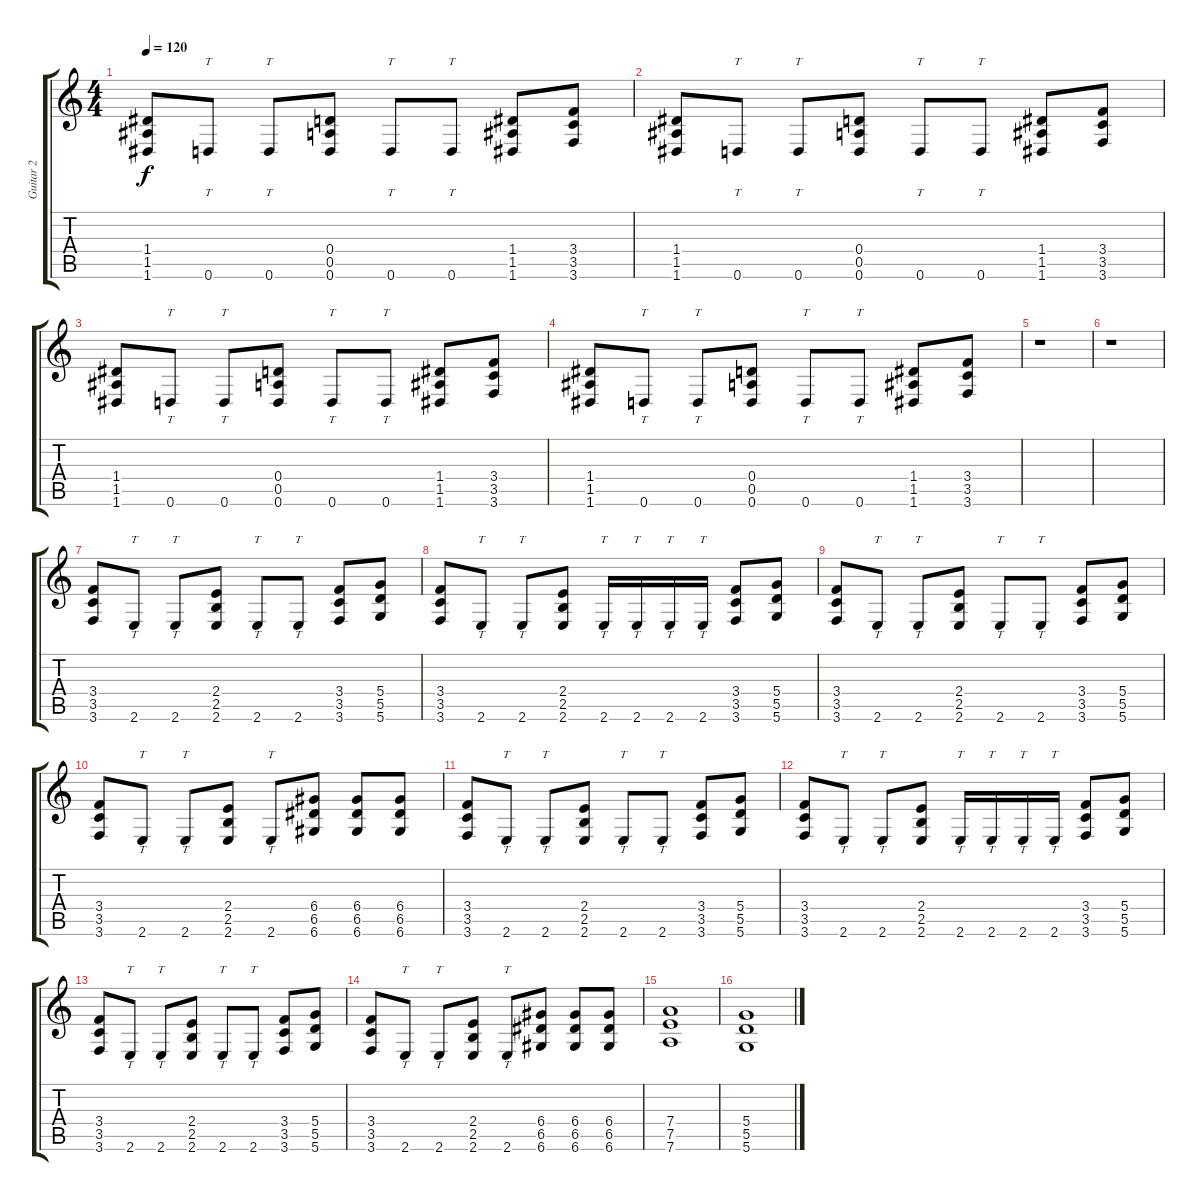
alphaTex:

\track ("Guitar 2" "Guitar 2") {instrument distortionguitar}
\staff {score tabs}
\tuning (E4 B3 G3 D3 A2 D2) {hide}
\ts (4 4)
\tempo 120
\clef g2
\ks c
(1.4 1.5 1.6).8{dy f} 0.6.8{tt} 0.6.8{tt} (0.4 0.5 0.6).8 0.6.8{tt} 0.6.8{tt} (1.4 1.5 1.6).8 (3.4 3.5 3.6).8 |
(1.4 1.5 1.6).8 0.6.8{tt} 0.6.8{tt} (0.4 0.5 0.6).8 0.6.8{tt} 0.6.8{tt} (1.4 1.5 1.6).8 (3.4 3.5 3.6).8 |
(1.4 1.5 1.6).8 0.6.8{tt} 0.6.8{tt} (0.4 0.5 0.6).8 0.6.8{tt} 0.6.8{tt} (1.4 1.5 1.6).8 (3.4 3.5 3.6).8 |
(1.4 1.5 1.6).8 0.6.8{tt} 0.6.8{tt} (0.4 0.5 0.6).8 0.6.8{tt} 0.6.8{tt} (1.4 1.5 1.6).8 (3.4 3.5 3.6).8 |
r.1 |
r.1 |
(3.4 3.5 3.6).8 2.6.8{tt} 2.6.8{tt} (2.4 2.5 2.6).8 2.6.8{tt} 2.6.8{tt} (3.4 3.5 3.6).8 (5.4 5.5 5.6).8 |
(3.4 3.5 3.6).8 2.6.8{tt} 2.6.8{tt} (2.4 2.5 2.6).8 2.6.16{tt} 2.6.16{tt} 2.6.16{tt} 2.6.16{tt} (3.4 3.5 3.6).8 (5.4 5.5 5.6).8 |
(3.4 3.5 3.6).8 2.6.8{tt} 2.6.8{tt} (2.4 2.5 2.6).8 2.6.8{tt} 2.6.8{tt} (3.4 3.5 3.6).8 (5.4 5.5 5.6).8 |
(3.4 3.5 3.6).8 2.6.8{tt} 2.6.8{tt} (2.4 2.5 2.6).8 2.6.8{tt} (6.4 6.5 6.6).8 (6.4 6.5 6.6).8 (6.4 6.5 6.6).8 |
(3.4 3.5 3.6).8 2.6.8{tt} 2.6.8{tt} (2.4 2.5 2.6).8 2.6.8{tt} 2.6.8{tt} (3.4 3.5 3.6).8 (5.4 5.5 5.6).8 |
(3.4 3.5 3.6).8 2.6.8{tt} 2.6.8{tt} (2.4 2.5 2.6).8 2.6.16{tt} 2.6.16{tt} 2.6.16{tt} 2.6.16{tt} (3.4 3.5 3.6).8 (5.4 5.5 5.6).8 |
(3.4 3.5 3.6).8 2.6.8{tt} 2.6.8{tt} (2.4 2.5 2.6).8 2.6.8{tt} 2.6.8{tt} (3.4 3.5 3.6).8 (5.4 5.5 5.6).8 |
(3.4 3.5 3.6).8 2.6.8{tt} 2.6.8{tt} (2.4 2.5 2.6).8 2.6.8{tt} (6.4 6.5 6.6).8 (6.4 6.5 6.6).8 (6.4 6.5 6.6).8 |
(7.4 7.5 7.6).1 |
(5.4 5.5 5.6).1
